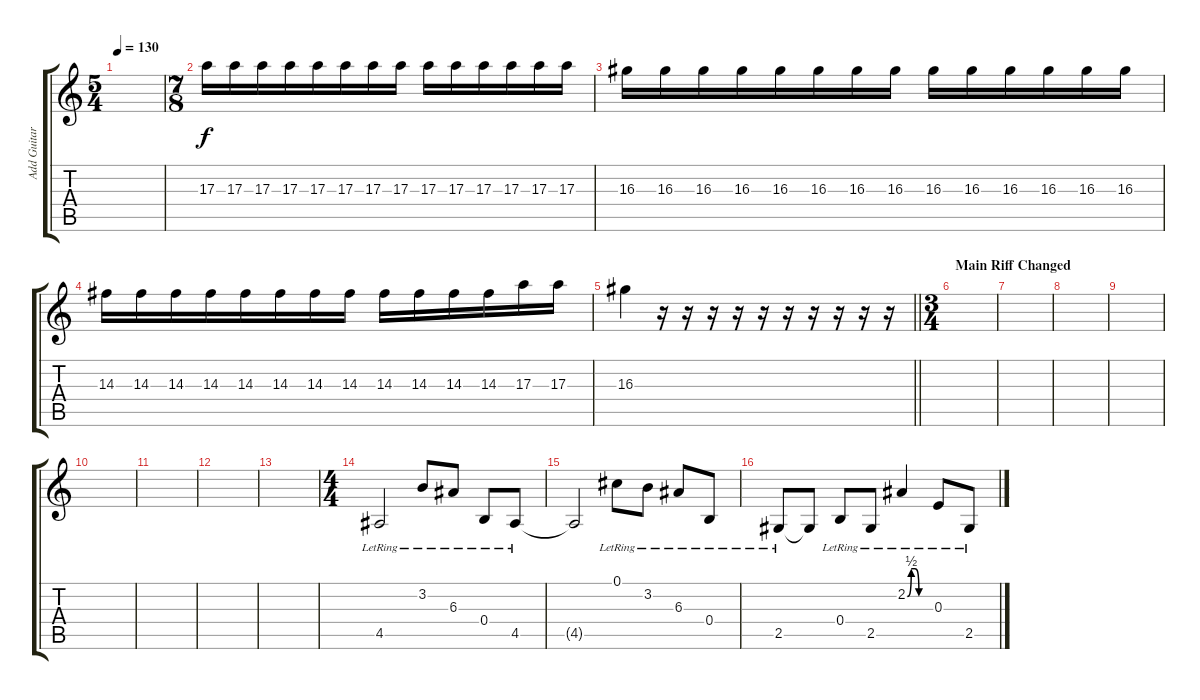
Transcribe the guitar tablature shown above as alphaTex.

\track ("Add Guitar 2" "Add Guitar") {instrument overdrivenguitar}
\staff {score tabs}
\tuning (Db4 Ab3 E3 B2 Gb2 Db2) {hide}
\ts (5 4)
\tempo 130
\clef g2
\ks c
|
\ts (7 8)
17.3.16 17.3.16 17.3.16 17.3.16 17.3.16 17.3.16 17.3.16 17.3.16 17.3.16 17.3.16 17.3.16 17.3.16 17.3.16 17.3.16 |
16.3.16 16.3.16 16.3.16 16.3.16 16.3.16 16.3.16 16.3.16 16.3.16 16.3.16 16.3.16 16.3.16 16.3.16 16.3.16 16.3.16 |
14.3.16 14.3.16 14.3.16 14.3.16 14.3.16 14.3.16 14.3.16 14.3.16 14.3.16 14.3.16 14.3.16 14.3.16 17.3.16 17.3.16 |
\barLineRight lightlight
16.3.4 r.16 r.16 r.16 r.16 r.16 r.16 r.16 r.16 r.16 r.16 |
\ts (3 4)
\section ("" "Main Riff Changed")
|
|
|
|
|
|
|
|
\ts (4 4)
4.5{lr}.2 3.2{lr}.8 6.3{lr}.8 0.4{lr}.8 4.5{lr}.8 |
4.5{t}.2 0.1{lr}.8 3.2{lr}.8 6.3{lr}.8 0.4{lr}.8 |
2.5{lr}.8 2.5{t}.8 0.4{lr}.8 2.5{lr}.8 2.2{be (custom 0 0 10 2 20 2 30 0 60 0) lr}.4 0.3{lr}.8 2.5{lr}.8
